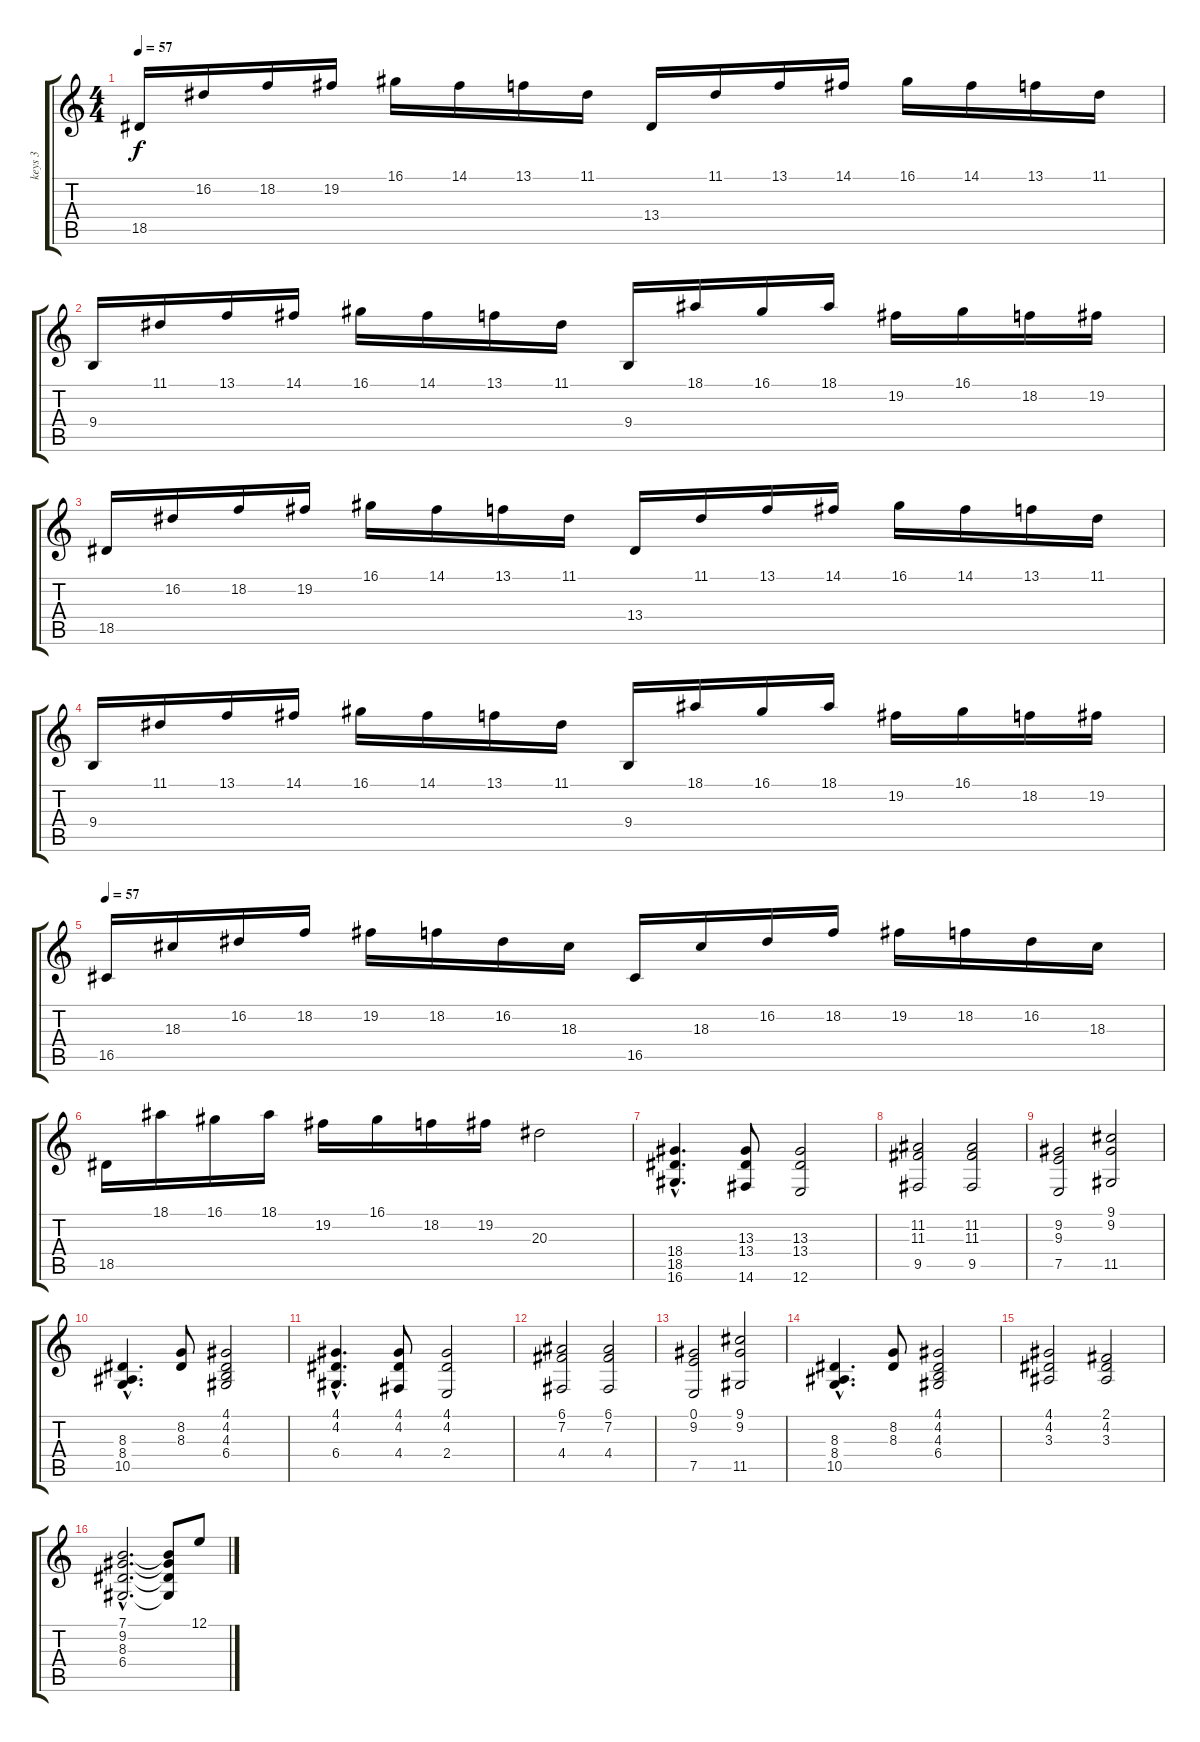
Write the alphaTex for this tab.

\track ("keys 3" "keys 3") {instrument celesta}
\staff {score tabs}
\tuning (E4 B3 G3 D3 A2 E2) {hide}
\ts (4 4)
\tempo 57
\clef g2
\ks c
18.5.16{dy f} 16.2.16 18.2.16 19.2.16 16.1.16 14.1.16 13.1.16 11.1.16 13.4.16 11.1.16 13.1.16 14.1.16 16.1.16 14.1.16 13.1.16 11.1.16 |
9.4.16 11.1.16 13.1.16 14.1.16 16.1.16 14.1.16 13.1.16 11.1.16 9.4.16 18.1.16 16.1.16 18.1.16 19.2.16 16.1.16 18.2.16 19.2.16 |
18.5.16 16.2.16 18.2.16 19.2.16 16.1.16 14.1.16 13.1.16 11.1.16 13.4.16 11.1.16 13.1.16 14.1.16 16.1.16 14.1.16 13.1.16 11.1.16 |
9.4.16 11.1.16 13.1.16 14.1.16 16.1.16 14.1.16 13.1.16 11.1.16 9.4.16 18.1.16 16.1.16 18.1.16 19.2.16 16.1.16 18.2.16 19.2.16 |
\tempo 57
16.5.16 18.3.16 16.2.16 18.2.16 19.2.16 18.2.16 16.2.16 18.3.16 16.5.16 18.3.16 16.2.16 18.2.16 19.2.16 18.2.16 16.2.16 18.3.16 |
18.5.16 18.1.16 16.1.16 18.1.16 19.2.16 16.1.16 18.2.16 19.2.16 20.3.2 |
(18.4{hac} 18.5{hac} 16.6{hac}).4{d volume 7} (13.3 13.4 14.6).8 (13.3 13.4 12.6).2 |
(11.2 11.3 9.5).2 (11.2 11.3 9.5).2 |
(9.2 9.3 7.5).2 (9.1 9.2 11.5).2 |
(8.3{hac} 8.4{hac} 10.5{hac}).4{d} (8.2 8.3).8 (4.1 4.2 4.3 6.4).2 |
(4.1{hac} 4.2{hac} 6.4{hac}).4{d} (4.1 4.2 4.4).8 (4.1 4.2 2.4).2 |
(6.1 7.2 4.4).2 (6.1 7.2 4.4).2 |
(0.1 9.2 7.5).2 (9.1 9.2 11.5).2 |
(8.3{hac} 8.4{hac} 10.5{hac}).4{d} (8.2 8.3).8 (4.1 4.2 4.3 6.4).2 |
(4.1 4.2 3.3).2 (2.1 4.2 3.3).2 |
(7.1{hac} 9.2{hac} 8.3{hac} 6.4{hac}).2{d} (7.1{t} 9.2{t} 8.3{t} 6.4{t}).8 12.1.8{volume 16}
